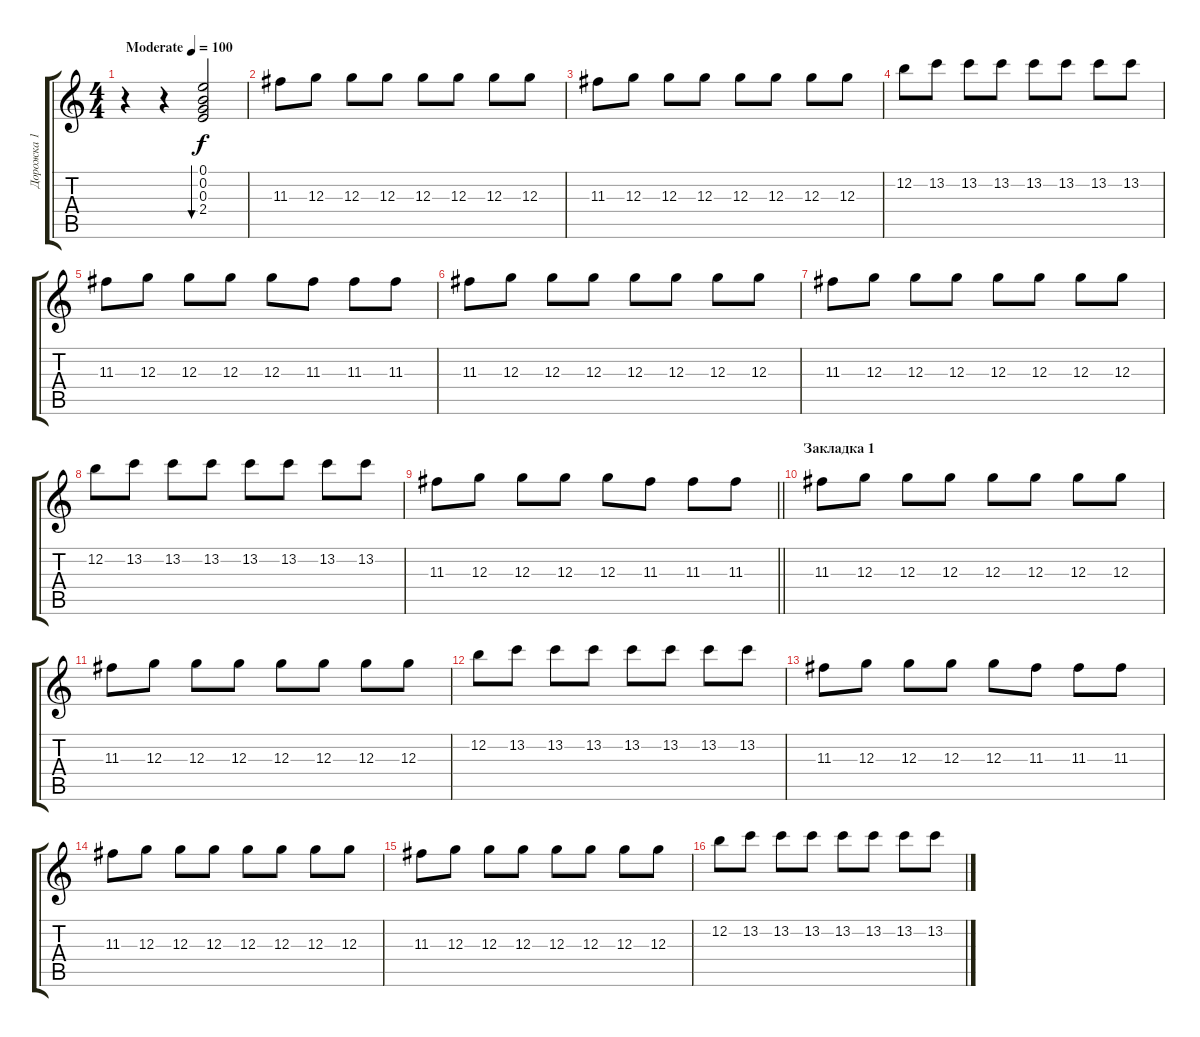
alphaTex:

\track ("Дорожка 1" "Дорожка 1") {instrument distortionguitar}
\staff {score tabs}
\tuning (E4 B3 G3 D3 A2 E2) {hide}
\ts (4 4)
\tempo (100 "Moderate")
\clef g2
\ks c
r.4{dy f instrument distortionguitar} r.4 (0.1 0.2 0.3 2.4).2{bu 240} |
11.3.8 12.3.8 12.3.8 12.3.8 12.3.8 12.3.8 12.3.8 12.3.8 |
11.3.8 12.3.8 12.3.8 12.3.8 12.3.8 12.3.8 12.3.8 12.3.8 |
12.2.8 13.2.8 13.2.8 13.2.8 13.2.8 13.2.8 13.2.8 13.2.8 |
11.3.8 12.3.8 12.3.8 12.3.8 12.3.8 11.3.8 11.3.8 11.3.8 |
11.3.8 12.3.8 12.3.8 12.3.8 12.3.8 12.3.8 12.3.8 12.3.8 |
11.3.8 12.3.8 12.3.8 12.3.8 12.3.8 12.3.8 12.3.8 12.3.8 |
12.2.8 13.2.8 13.2.8 13.2.8 13.2.8 13.2.8 13.2.8 13.2.8 |
\barLineRight lightlight
11.3.8 12.3.8 12.3.8 12.3.8 12.3.8 11.3.8 11.3.8 11.3.8 |
\section ("" "Закладка 1")
11.3.8 12.3.8 12.3.8 12.3.8 12.3.8 12.3.8 12.3.8 12.3.8 |
11.3.8 12.3.8 12.3.8 12.3.8 12.3.8 12.3.8 12.3.8 12.3.8 |
12.2.8 13.2.8 13.2.8 13.2.8 13.2.8 13.2.8 13.2.8 13.2.8 |
11.3.8 12.3.8 12.3.8 12.3.8 12.3.8 11.3.8 11.3.8 11.3.8 |
11.3.8 12.3.8 12.3.8 12.3.8 12.3.8 12.3.8 12.3.8 12.3.8 |
11.3.8 12.3.8 12.3.8 12.3.8 12.3.8 12.3.8 12.3.8 12.3.8 |
12.2.8 13.2.8 13.2.8 13.2.8 13.2.8 13.2.8 13.2.8 13.2.8
